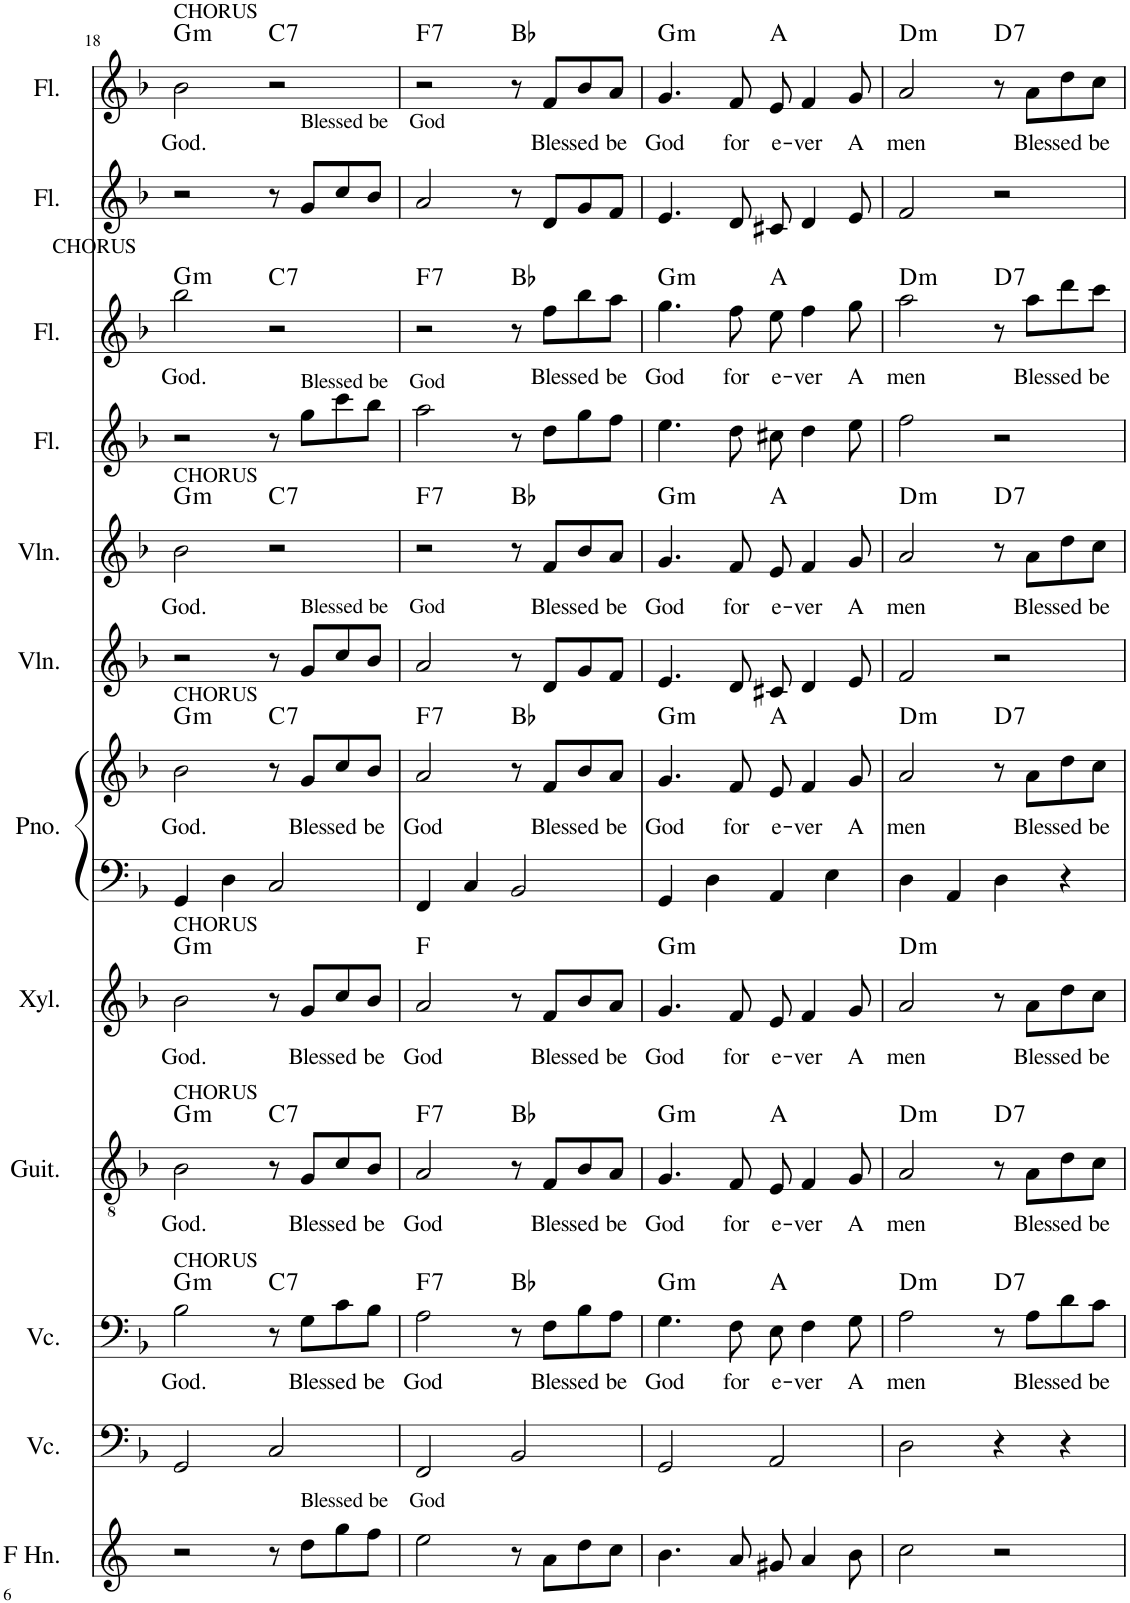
**kern	**kern	**kern	**text	**harte	**kern	**text	**harte	**kern	**text	**harte	**kern	**kern	**text	**harte	**kern	**kern	**text	**harte	**kern	**kern	**text	**kern	**kern	**text	**harte
*part12	*part11	*part10	*part10	*part10	*part9	*part9	*part9	*part8	*part8	*part8	*part7	*part7	*part7	*part7	*part6	*part5	*part5	*part5	*part4	*part3	*part3	*part2	*part1	*part1	*part1
*staff13	*staff12	*staff11	*staff11	*	*staff10	*staff10	*	*staff9	*staff9	*	*staff8	*staff7	*staff7	*	*staff6	*staff5	*staff5	*	*staff4	*staff3	*staff3	*staff2	*staff1	*staff1	*
*I"Horn in F	*I"Violoncello	*I"Violoncello	*	*	*I"Acoustic Guitar	*	*	*I"Xylophone	*	*	*I"Piano	*	*	*	*I"Violin	*I"Violin	*	*	*I"Flute	*I"Flute	*	*I"Flute	*I"Flute	*	*
*	*I'Vc.	*I'Vc.	*	*	*I'Guit.	*	*	*I'Xyl.	*	*	*I'Pno.	*	*	*	*I'Vln.	*I'Vln.	*	*	*I'Fl.	*I'Fl.	*	*I'Fl.	*I'Fl.	*	*
!!LO:PB:g=z
*clefG2	*clefF4	*clefF4	*	*	*clefGv2	*	*	*clefG2	*	*	*clefF4	*clefG2	*	*	*clefG2	*clefG2	*	*	*clefG2	*clefG2	*	*clefG2	*clefG2	*	*
*Trd4c7	*	*	*	*	*	*	*	*Trd-7c-12	*	*	*	*	*	*	*	*	*	*	*	*	*	*	*	*	*
*k[]	*k[b-]	*k[b-]	*	*	*k[b-]	*	*	*k[b-]	*	*	*k[b-]	*k[b-]	*	*	*k[b-]	*k[b-]	*	*	*k[b-]	*k[b-]	*	*k[b-]	*k[b-]	*	*
*M4/4	*M4/4	*M4/4	*	*	*M4/4	*	*	*M4/4	*	*	*M4/4	*M4/4	*	*	*M4/4	*M4/4	*	*	*M4/4	*M4/4	*	*M4/4	*M4/4	*	*
=18	=18	=18	=18	=18	=18	=18	=18	=18	=18	=18	=18	=18	=18	=18	=18	=18	=18	=18	=18	=18	=18	=18	=18	=18	=18
!	!	!	!	!	!	!	!	!	!	!	!	!	!	!	!	!	!	!	!	!	!	!	!LO:TX:a:t=CHORUS	!	!
!	!	!	!	!	!	!	!	!	!	!	!	!	!	!	!	!	!	!	!	!LO:TX:a:t=CHORUS	!	!	!	!	!
!	!	!	!	!	!	!	!	!	!	!	!	!	!	!	!	!LO:TX:a:t=CHORUS	!	!	!	!	!	!	!	!	!
!	!	!	!	!	!	!	!	!	!	!	!	!LO:TX:a:t=CHORUS	!	!	!	!	!	!	!	!	!	!	!	!	!
!	!	!	!	!	!	!	!	!LO:TX:a:t=CHORUS	!	!	!	!	!	!	!	!	!	!	!	!	!	!	!	!	!
!	!	!	!	!	!LO:TX:a:t=CHORUS	!	!	!	!	!	!	!	!	!	!	!	!	!	!	!	!	!	!	!	!
!	!	!LO:TX:a:t=CHORUS	!	!	!	!	!	!	!	!	!	!	!	!	!	!	!	!	!	!	!	!	!	!	!
!	!	!	!LO:LY:b	!LO:H:kt=m	!	!LO:LY:b	!LO:H:kt=m	!	!LO:LY:b	!LO:H:kt=m	!	!	!LO:LY:b	!LO:H:kt=m	!	!	!LO:LY:b	!LO:H:kt=m	!	!	!LO:LY:b	!	!	!LO:LY:b	!LO:H:kt=m
2r	2GG/	2B-\	God.	G:min	2B-\	God.	G:min	2b-\	God.	G:min	4GG/	2b-\	God.	G:min	2r	2b-\	God.	G:min	2r	2bb-\	God.	2r	2b-\	God.	G:min
.	.	.	.	.	.	.	.	.	.	.	4D\	.	.	.	.	.	.	.	.	.	.	.	.	.	.
!	!	!	!	!LO:H:kt=7	!	!	!LO:H:kt=7	!	!	!	!	!	!	!LO:H:kt=7	!	!	!	!LO:H:kt=7	!	!	!	!	!	!	!LO:H:kt=7
8r	2C/	8r	.	C:7	8r	.	C:7	8r	.	.	2C/	8r	.	C:7	8r	2r	.	C:7	8r	2r	.	8r	2r	.	C:7
!	!	!	!	!	!	!	!	!	!	!	!	!	!	!	!	!	!	!	!	!	!	!LO:TX:a:t=Blessed be    God	!	!	!
!	!	!	!	!	!	!	!	!	!	!	!	!	!	!	!	!	!	!	!LO:TX:a:t=Blessed be    God	!	!	!	!	!	!
!	!	!	!	!	!	!	!	!	!	!	!	!	!	!	!LO:TX:a:t=Blessed be    God	!	!	!	!	!	!	!	!	!	!
!LO:TX:a:t=Blessed be    God	!	!	!	!	!	!	!	!	!	!	!	!	!	!	!	!	!	!	!	!	!	!	!	!	!
!	!	!	!LO:LY:b	!	!	!LO:LY:b	!	!	!LO:LY:b	!	!	!	!LO:LY:b	!	!	!	!	!	!	!	!	!	!	!	!
8dd\L	.	8G\L	Bles-	.	8G/L	Bles-	.	8g/L	Bles-	.	.	8g/L	Bles-	.	8g/L	.	.	.	8gg\L	.	.	8g/L	.	.	.
!	!	!	!LO:LY:b	!	!	!LO:LY:b	!	!	!LO:LY:b	!	!	!	!LO:LY:b	!	!	!	!	!	!	!	!	!	!	!	!
8gg\	.	8c\	-sed	.	8c/	-sed	.	8cc/	-sed	.	.	8cc/	-sed	.	8cc/	.	.	.	8ccc\	.	.	8cc/	.	.	.
!	!	!	!LO:LY:b	!	!	!LO:LY:b	!	!	!LO:LY:b	!	!	!	!LO:LY:b	!	!	!	!	!	!	!	!	!	!	!	!
8ff\J	.	8B-\J	be	.	8B-/J	be	.	8b-/J	be	.	.	8b-/J	be	.	8b-/J	.	.	.	8bb-\J	.	.	8b-/J	.	.	.
=19	=19	=19	=19	=19	=19	=19	=19	=19	=19	=19	=19	=19	=19	=19	=19	=19	=19	=19	=19	=19	=19	=19	=19	=19	=19
!	!	!	!LO:LY:b	!LO:H:kt=7	!	!LO:LY:b	!LO:H:kt=7	!	!LO:LY:b	!	!	!	!LO:LY:b	!LO:H:kt=7	!	!	!	!LO:H:kt=7	!	!	!	!	!	!	!LO:H:kt=7
2ee\	2FF/	2A\	God	F:7	2A/	God	F:7	2a/	God	F:maj	4FF/	2a/	God	F:7	2a/	2r	.	F:7	2aa\	2r	.	2a/	2r	.	F:7
.	.	.	.	.	.	.	.	.	.	.	4C/	.	.	.	.	.	.	.	.	.	.	.	.	.	.
8r	2BB-/	8r	.	Bb:maj	8r	.	Bb:maj	8r	.	.	2BB-/	8r	.	Bb:maj	8r	8r	.	Bb:maj	8r	8r	.	8r	8r	.	Bb:maj
!	!	!	!LO:LY:b	!	!	!LO:LY:b	!	!	!LO:LY:b	!	!	!	!LO:LY:b	!	!	!	!LO:LY:b	!	!	!	!LO:LY:b	!	!	!LO:LY:b	!
8a\L	.	8F\L	Bles-	.	8F/L	Bles-	.	8f/L	Bles-	.	.	8f/L	Bles-	.	8d/L	8f/L	Bles-	.	8dd\L	8ff\L	Bles-	8d/L	8f/L	Bles-	.
!	!	!	!LO:LY:b	!	!	!LO:LY:b	!	!	!LO:LY:b	!	!	!	!LO:LY:b	!	!	!	!LO:LY:b	!	!	!	!LO:LY:b	!	!	!LO:LY:b	!
8dd\	.	8B-\	-sed	.	8B-/	-sed	.	8b-/	-sed	.	.	8b-/	-sed	.	8g/	8b-/	-sed	.	8gg\	8bb-\	-sed	8g/	8b-/	-sed	.
!	!	!	!LO:LY:b	!	!	!LO:LY:b	!	!	!LO:LY:b	!	!	!	!LO:LY:b	!	!	!	!LO:LY:b	!	!	!	!LO:LY:b	!	!	!LO:LY:b	!
8cc\J	.	8A\J	be	.	8A/J	be	.	8a/J	be	.	.	8a/J	be	.	8f/J	8a/J	be	.	8ff\J	8aa\J	be	8f/J	8a/J	be	.
=20	=20	=20	=20	=20	=20	=20	=20	=20	=20	=20	=20	=20	=20	=20	=20	=20	=20	=20	=20	=20	=20	=20	=20	=20	=20
!	!	!	!LO:LY:b	!LO:H:kt=m	!	!LO:LY:b	!LO:H:kt=m	!	!LO:LY:b	!LO:H:kt=m	!	!	!LO:LY:b	!LO:H:kt=m	!	!	!LO:LY:b	!LO:H:kt=m	!	!	!LO:LY:b	!	!	!LO:LY:b	!LO:H:kt=m
4.b\	2GG/	4.G\	God	G:min	4.G/	God	G:min	4.g/	God	G:min	4GG/	4.g/	God	G:min	4.e/	4.g/	God	G:min	4.ee\	4.gg\	God	4.e/	4.g/	God	G:min
.	.	.	.	.	.	.	.	.	.	.	4D\	.	.	.	.	.	.	.	.	.	.	.	.	.	.
!	!	!	!LO:LY:b	!	!	!LO:LY:b	!	!	!LO:LY:b	!	!	!	!LO:LY:b	!	!	!	!LO:LY:b	!	!	!	!LO:LY:b	!	!	!LO:LY:b	!
8a/	.	8F\	for	.	8F/	for	.	8f/	for	.	.	8f/	for	.	8d/	8f/	for	.	8dd\	8ff\	for	8d/	8f/	for	.
!	!	!	!LO:LY:b	!	!	!LO:LY:b	!	!	!LO:LY:b	!	!	!	!LO:LY:b	!	!	!	!LO:LY:b	!	!	!	!LO:LY:b	!	!	!LO:LY:b	!
8g#X/	2AA/	8E\	e-	A:maj	8E/	e-	A:maj	8e/	e-	.	4AA/	8e/	e-	A:maj	8c#X/	8e/	e-	A:maj	8cc#X\	8ee\	e-	8c#X/	8e/	e-	A:maj
!	!	!	!LO:LY:b	!	!	!LO:LY:b	!	!	!LO:LY:b	!	!	!	!LO:LY:b	!	!	!	!LO:LY:b	!	!	!	!LO:LY:b	!	!	!LO:LY:b	!
4a/	.	4F\	-ver	.	4F/	-ver	.	4f/	-ver	.	.	4f/	-ver	.	4d/	4f/	-ver	.	4dd\	4ff\	-ver	4d/	4f/	-ver	.
.	.	.	.	.	.	.	.	.	.	.	4E\	.	.	.	.	.	.	.	.	.	.	.	.	.	.
!	!	!	!LO:LY:b	!	!	!LO:LY:b	!	!	!LO:LY:b	!	!	!	!LO:LY:b	!	!	!	!LO:LY:b	!	!	!	!LO:LY:b	!	!	!LO:LY:b	!
8b\	.	8G\	A	.	8G/	A	.	8g/	A	.	.	8g/	A	.	8e/	8g/	A	.	8ee\	8gg\	A	8e/	8g/	A	.
=21	=21	=21	=21	=21	=21	=21	=21	=21	=21	=21	=21	=21	=21	=21	=21	=21	=21	=21	=21	=21	=21	=21	=21	=21	=21
!	!	!	!LO:LY:b	!LO:H:kt=m	!	!LO:LY:b	!LO:H:kt=m	!	!LO:LY:b	!LO:H:kt=m	!	!	!LO:LY:b	!LO:H:kt=m	!	!	!LO:LY:b	!LO:H:kt=m	!	!	!LO:LY:b	!	!	!LO:LY:b	!LO:H:kt=m
2cc\	2D\	2A\	men	D:min	2A/	men	D:min	2a/	men	D:min	4D\	2a/	men	D:min	2f/	2a/	men	D:min	2ff\	2aa\	men	2f/	2a/	men	D:min
.	.	.	.	.	.	.	.	.	.	.	4AA/	.	.	.	.	.	.	.	.	.	.	.	.	.	.
!	!	!	!	!LO:H:kt=7	!	!	!LO:H:kt=7	!	!	!	!	!	!	!LO:H:kt=7	!	!	!	!LO:H:kt=7	!	!	!	!	!	!	!LO:H:kt=7
2r	4r	8r	.	D:7	8r	.	D:7	8r	.	.	4D\	8r	.	D:7	2r	8r	.	D:7	2r	8r	.	2r	8r	.	D:7
!	!	!	!LO:LY:b	!	!	!LO:LY:b	!	!	!LO:LY:b	!	!	!	!LO:LY:b	!	!	!	!LO:LY:b	!	!	!	!LO:LY:b	!	!	!LO:LY:b	!
.	.	8A\L	Bles-	.	8A\L	Bles-	.	8a\L	Bles-	.	.	8a\L	Bles-	.	.	8a\L	Bles-	.	.	8aa\L	Bles-	.	8a\L	Bles-	.
!	!	!	!LO:LY:b	!	!	!LO:LY:b	!	!	!LO:LY:b	!	!	!	!LO:LY:b	!	!	!	!LO:LY:b	!	!	!	!LO:LY:b	!	!	!LO:LY:b	!
.	4r	8d\	-sed	.	8d\	-sed	.	8dd\	-sed	.	4r	8dd\	-sed	.	.	8dd\	-sed	.	.	8ddd\	-sed	.	8dd\	-sed	.
!	!	!	!LO:LY:b	!	!	!LO:LY:b	!	!	!LO:LY:b	!	!	!	!LO:LY:b	!	!	!	!LO:LY:b	!	!	!	!LO:LY:b	!	!	!LO:LY:b	!
.	.	8c\J	be	.	8c\J	be	.	8cc\J	be	.	.	8cc\J	be	.	.	8cc\J	be	.	.	8ccc\J	be	.	8cc\J	be	.
=	=	=	=	=	=	=	=	=	=	=	=	=	=	=	=	=	=	=	=	=	=	=	=	=	=
*-	*-	*-	*-	*-	*-	*-	*-	*-	*-	*-	*-	*-	*-	*-	*-	*-	*-	*-	*-	*-	*-	*-	*-	*-	*-
